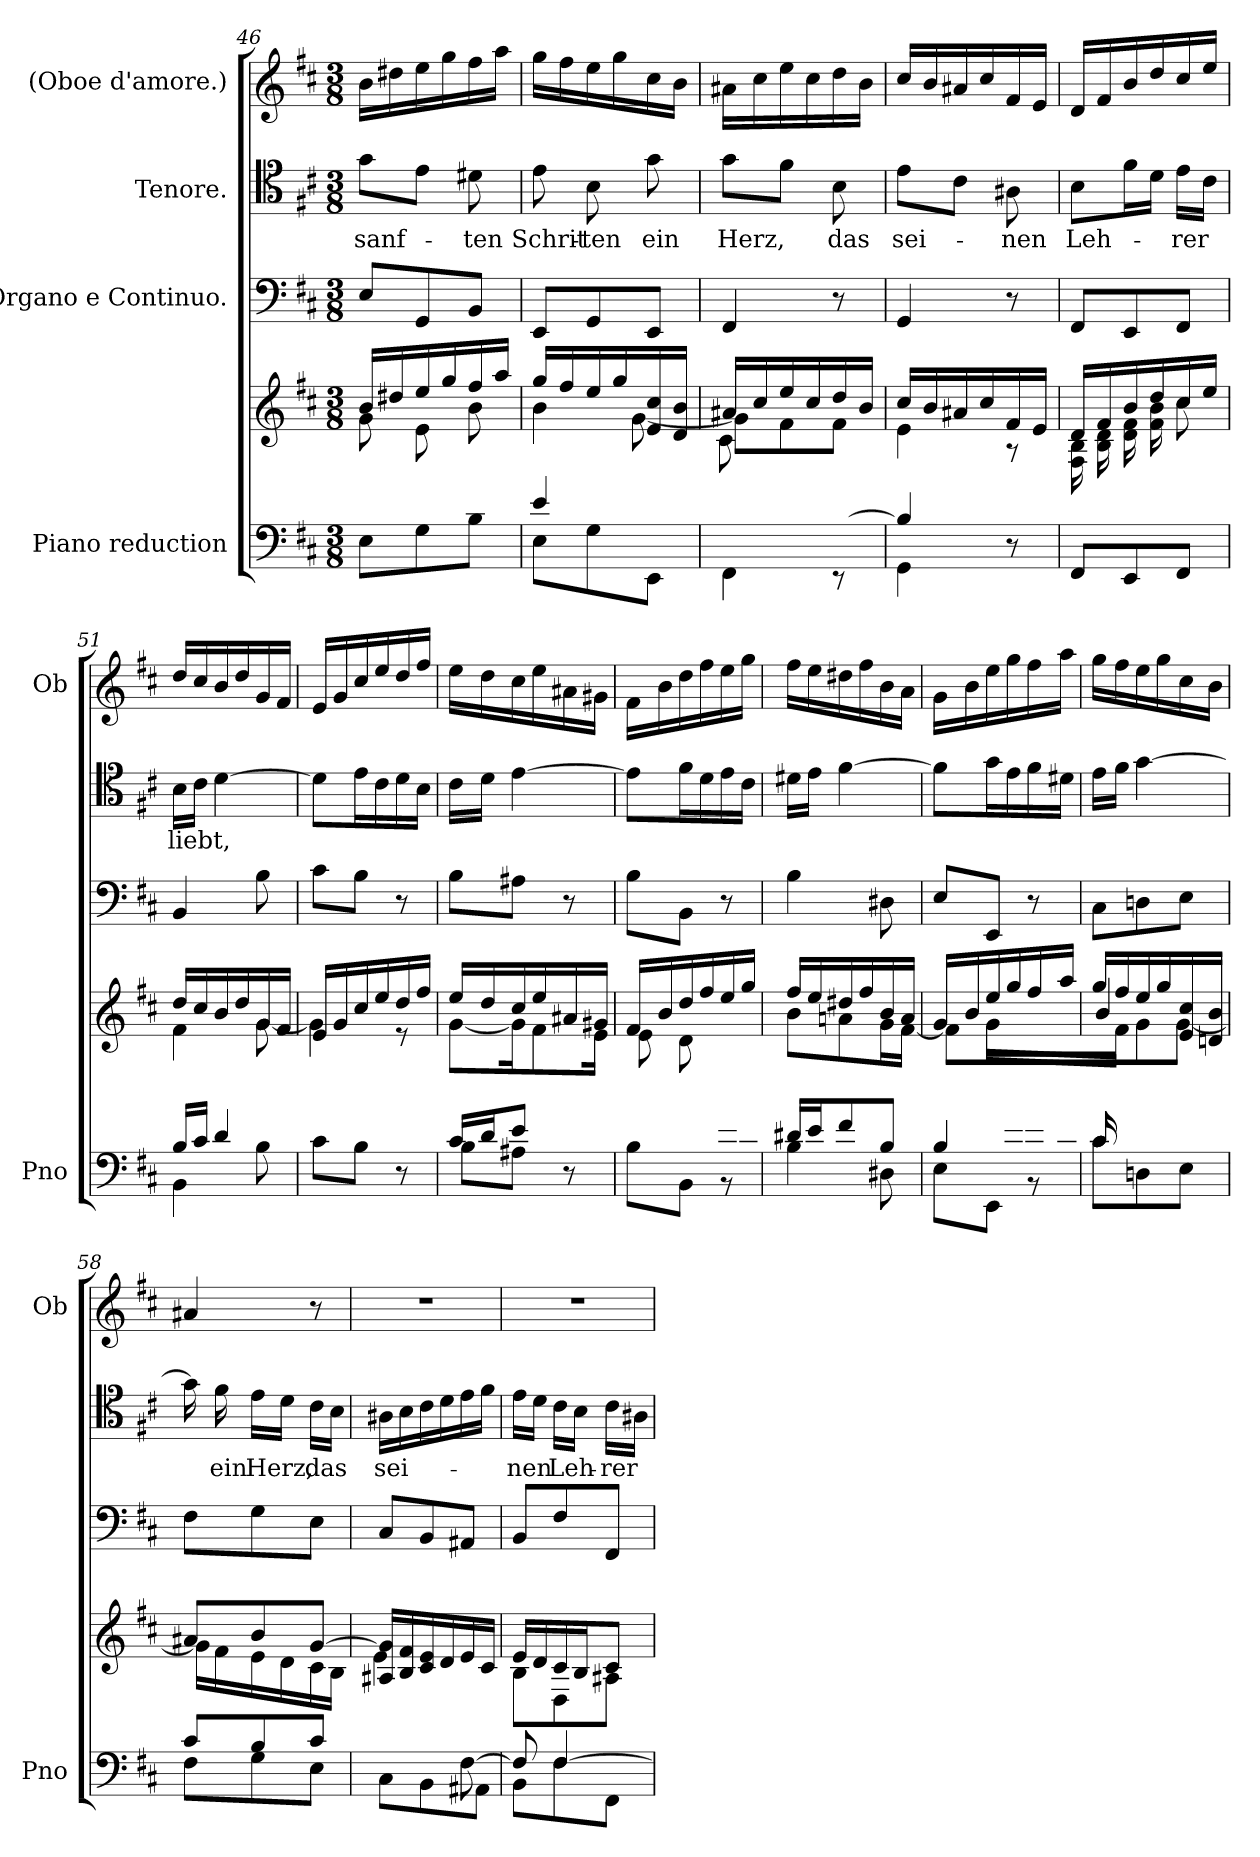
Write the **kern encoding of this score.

**kern	**kern	**kern	**kern	**text	**kern
*part4	*part4	*part3	*part2	*part2	*part1
*staff5	*staff4	*staff3	*staff2	*staff2	*staff1
*I"Piano reduction	*	*I"Organo e  Continuo.	*I"Tenore.	*	*I"(Oboe d'amore.)
*I'Pno	*	*	*	*	*I'Ob
*clefF4	*clefG2	*clefF4	*clefC4	*	*clefG2
*k[f#c#]	*k[f#c#]	*k[f#c#]	*k[f#c#]	*	*k[f#c#]
*D:	*D:	*D:	*D:	*	*D:
*M3/8	*M3/8	*M3/8	*M3/8	*	*M3/8
=46	=46	=46	=46	=46	=46
*^	*^	*	*	*	*
*	*	*	*^	*	*	*	*
!	!	!	!	!	!	!	!LO:LY:b	!
4ryy	8E\L	16b/LL	8g\L	4ryy	8E/L	8g\L	sanf-	16b\LL
.	.	16dd#X/	.	.	.	.	.	16dd#X\
.	8G\	16ee/	8e\	.	8GG/	8e\J	.	16ee\
.	.	16gg/	.	.	.	.	.	16gg\
!	!	!	!	!	!	!	!LO:LY:b	!
8d#X/J	8B\J	16ff#/	8ryy	8b\	8BB/J	8d#X\	ten	16ff#\
.	.	16aa/JJ	.	.	.	.	.	16aa\JJ
*	*	*	*v	*v	*	*	*	*
=47	=47	=47	=47	=47	=47	=47	=47
!	!	!	!	!	!	!LO:LY:b	!
4e/	8E\L	16gg/LL	4b\	8EE/L	8e\	Schrit-	16gg\LL
.	.	16ff#/	.	.	.	.	16ff#\
!	!	!	!	!	!	!LO:LY:b	!
.	8G\	16ee/	.	8GG/	8B\	ten	16ee\
.	.	16gg/	.	.	.	.	16gg\
!	!	!	!	!	!	!LO:LY:b	!
8ryy	8EE\J	16e/ 16cc#/	[8g\	8EE/J	8g\	ein	16cc#\
.	.	16d/ 16b/JJ	.	.	.	.	16b\JJ
=48	=48	=48	=48	=48	=48	=48	=48
*	*	*	*^	*	*	*	*
!	!	!	!	!	!	!	!LO:LY:b	!
8ryy	4FF#\	16a#X/LL	8g\L]	8c#\L	4FF#/	8g\L	Herz,	16a#X\LL
.	.	16cc#/	.	.	.	.	.	16cc#\
8A#X/	.	16ee/	8f#\	4ryy	.	8f#\J	.	16ee\
.	.	16cc#/	.	.	.	.	.	16cc#\
!	!	!	!	!	!	!	!LO:LY:b	!
[8B/J	8r	16dd/	8f#\J	.	8r	8B\	das	16dd\
.	.	16b/JJ	.	.	.	.	.	16b\JJ
*	*	*	*v	*v	*	*	*	*
=49	=49	=49	=49	=49	=49	=49	=49
!	!	!	!	!	!	!LO:LY:b	!
4B/]	4GG\	16cc#/LL	4e\	4GG/	8e\L	sei-	16cc#/LL
.	.	16b/	.	.	.	.	16b/
.	.	16a#X/	.	.	8c#\J	.	16a#X/
.	.	16cc#/	.	.	.	.	16cc#/
!	!	!	!	!	!	!LO:LY:b	!
8r	8ryy	16f#/	8r	8r	8A#X\	-nen	16f#/
.	.	16e/JJ	.	.	.	.	16e/JJ
=50	=50	=50	=50	=50	=50	=50	=50
*	*	*	*^	*	*	*	*
!	!	!	!	!	!	!	!LO:LY:b	!
4ryy	8FF#/L	16d/LL	16F#\ 16B\LL	4ryy	8FF#/L	8B\L	Leh-	16d/LL
.	.	16f#/	16B\ 16d\	.	.	.	.	16f#/
.	8EE/	16b/	16d\ 16f#\	.	8EE/	16f#\L	.	16b/
.	.	16dd/	16f#\ 16b\J	.	.	16d\JJ	.	16dd/
!	!	!	!	!	!	!	!LO:LY:b	!
8A#X/J	8FF#/J	16cc#/	8ryy	8cc#\	8FF#/J	16e\LL	-rer	16cc#/
.	.	16ee/JJ	.	.	.	16c#\JJ	.	16ee/JJ
*	*	*	*v	*v	*	*	*	*
=51	=51	=51	=51	=51	=51	=51	=51
!	!	!	!	!	!	!LO:LY:b	!
16B/LL	4BB\	16dd/LL	4f#\	4BB/	16B\LL	liebt,	16dd/LL
16c#/JJ	.	16cc#/	.	.	16c#\JJ	.	16cc#/
4d/	.	16b/	.	.	[4d\	.	16b/
.	.	16dd/	.	.	.	.	16dd/
.	8B\	16g/	[>8g\	8B\	.	.	16g/
.	.	16f#/JJ	.	.	.	.	16f#/JJ
*v	*v	*	*	*	*	*	*
!!LO:LB:g=z
=52	=52	=52	=52	=52	=52	=52
8c#\L	16e/LL	4g\]	8c#\L	8d\L]	.	16e/LL
.	16g/	.	.	.	.	16g/
8B\J	16cc#/	.	8B\J	16e\L	.	16cc#/
.	16ee/	.	.	16c#\	.	16ee/
8r	16dd/	8r	8r	16d\	.	16dd/
.	16ff#/JJ	.	.	16B\JJ	.	16ff#/JJ
=53	=53	=53	=53	=53	=53	=53
*^	*	*	*	*	*	*
16c#/LL	8B\L	16ee/LL	[8g\L	8B\L	16c#\LL	.	16ee\LL
16d/J	.	16dd/	.	.	16d\JJ	.	16dd\
8e/J	8A#X\J	16cc#/	16g\K]	8A#X\J	[4e\	.	16cc#\
.	.	16ee/	8f#\	.	.	.	16ee\
8r	8ryy	16a#X/	.	8r	.	.	16a#X\
.	.	16g#X/JJ	16e\Jk	.	.	.	16g#X\JJ
=54	=54	=54	=54	=54	=54	=54	=54
4ryy	8B\L	16f#/LL	8e\L	8B\L	8e\L]	.	16f#\LL
.	.	16b/	.	.	.	.	16b\
.	8BB\J	16dd/	8d\	8BB\J	16f#\L	.	16dd\
.	.	16ff#/	.	.	16d\	.	16ff#\
16e/L	8r	16ee/	8ryy	8r	16e\	.	16ee\
16c#/JJ	.	16gg/JJ	.	.	16c#\JJ	.	16gg\JJ
=55	=55	=55	=55	=55	=55	=55	=55
16d#X/LL	4B\	16ff#/LL	8b\L	4B\	16d#X\LL	.	16ff#\LL
16e/J	.	16ee/	.	.	16e\JJ	.	16ee\
8f#/	.	16dd#X/	8an\	.	[4f#\	.	16dd#X\
.	.	16ff#/	.	.	.	.	16ff#\
8B/J	8D#X\	16b/	16g\L	8D#X\	.	.	16b\
.	.	16a/JJ	[16f#\JJ	.	.	.	16a\JJ
=56	=56	=56	=56	=56	=56	=56	=56
*	*^	*	*	*	*	*	*
8.ryy	4B/	8E\L	16g/LL	8f#\L]	8E/L	8f#\L]	.	16g\LL
.	.	.	16b/	.	.	.	.	16b\
.	.	8EE\J	16ee/	16g\L	8EE/J	16g\L	.	16ee\
16e/	.	.	16gg/	8.ryy	.	16e\	.	16gg\
16f#/	8r	8ryy	16ff#/	.	8r	16f#\	.	16ff#\
16d#X/JJ	.	.	16aa/JJ	.	.	16d#X\JJ	.	16aa\JJ
=57	=57	=57	=57	=57	=57	=57	=57	=57
*	*	*	*	*^	*	*	*	*
16c#/LL	4ryy	8c#\L	16gg/LL	16ryy	4b/	8C#\L	16e\LL	.	16gg\LL
4ryy	.	.	16ff#/	16f#\J	.	.	16f#\JJ	.	16ff#\
.	.	8Dn\	16ee/	8g\	.	8Dn\	[4g\	.	16ee\
.	.	.	16gg/	.	.	.	.	.	16gg\
.	8ryy	8E\J	16e/ 16cc#/	[8g\J	8ryy	8E\J	.	.	16cc#\
16ryy	.	.	16dn/ 16b/JJ	.	.	.	.	.	16b\JJ
*	*v	*v	*	*	*	*	*	*	*
*	*	*	*v	*v	*	*	*	*
=58	=58	=58	=58	=58	=58	=58	=58
8c#/L	8F#\L	8a#X/L	16g\LL]	8F#\L	16g\]	.	4a#X/
!	!	!	!	!	!	!LO:LY:b	!
.	.	.	16f#\	.	16f#\	ein	.
!	!	!	!	!	!	!LO:LY:b	!
8B/	8G\	8b/	16e\	8G\	16e\LL	Herz,	.
.	.	.	16d\	.	16d\JJ	.	.
!	!	!	!	!	!	!LO:LY:b	!
8c#/J	8E\J	[8g/J	16c#\	8E\J	16c#\LL	das	8r
.	.	.	16B\JJ	.	16B\JJ	.	.
=59	=59	=59	=59	=59	=59	=59	=59
!	!	!	!	!	!	!LO:LY:b	!
4ryy	8C#\L	16A#X/ 16g/]LL	4e\	8C#/L	16A#X\LL	sei-	4.r
.	.	16B/ 16f#/	.	.	16B\	.	.
.	8BB\	16c#/ 16e/	.	8BB/	16c#\	.	.
.	.	16d/	.	.	16d\	.	.
[8F#\	8AA#X\J	16e/	8ryy	8AA#X/J	16e\	.	.
.	.	16c#/JJ	.	.	16f#\JJ	.	.
=60	=60	=60	=60	=60	=60	=60	=60
!	!	!	!	!	!	!LO:LY:b	!
8F#/]	8BB\L	16e/LL	8B\L	8BB/L	16e\LL	nen	4.r
.	.	16d/	.	.	16d\JJ	.	.
!	!	!	!	!	!	!LO:LY:b	!
[4F#/	8F#\	16c#/	8D\	8F#/	16c#\LL	Leh-	.
.	.	16B/J	.	.	16B\JJ	.	.
!	!	!	!	!	!	!LO:LY:b	!
.	8FF#\J	8c#/J	8A#X\J	8FF#/J	16c#\LL	-rer	.
.	.	.	.	.	16A#X\JJ	.	.
*v	*v	*	*	*	*	*	*
*	*v	*v	*	*	*	*
=	=	=	=	=	=
*-	*-	*-	*-	*-	*-
